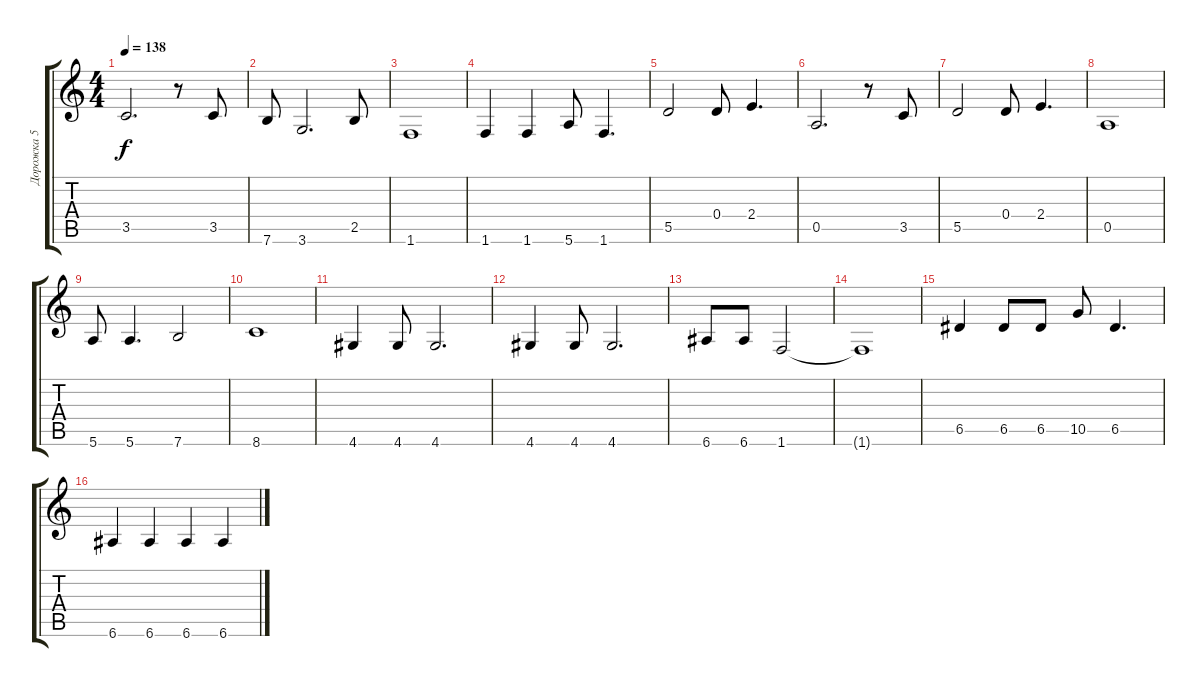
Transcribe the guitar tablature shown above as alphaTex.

\track ("Дорожка 5" "Дорожка 5") {instrument acousticbass}
\staff {score tabs}
\tuning (E4 B3 G3 D3 A2 E2) {hide}
\ts (4 4)
\tempo 138
\clef g2
\ks c
3.5.2{d dy f} r.8 3.5.8 |
7.6.8 3.6.2{d} 2.5.8 |
1.6.1 |
1.6.4 1.6.4 5.6.8 1.6.4{d} |
5.5.2 0.4.8 2.4.4{d} |
0.5.2{d} r.8 3.5.8 |
5.5.2 0.4.8 2.4.4{d} |
0.5.1 |
5.6.8 5.6.4{d} 7.6.2 |
8.6.1 |
4.6.4 4.6.8 4.6.2{d} |
4.6.4 4.6.8 4.6.2{d} |
6.6.8 6.6.8 1.6.2 |
1.6{t}.1 |
6.5.4 6.5.8 6.5.8 10.5.8 6.5.4{d} |
6.6.4 6.6.4 6.6.4 6.6.4
